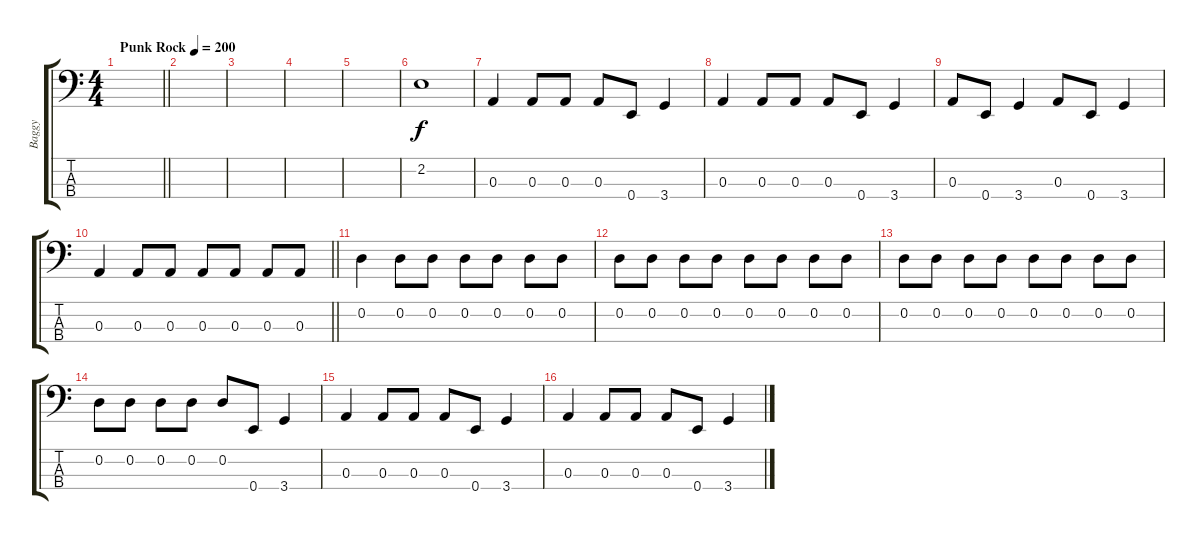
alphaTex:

\track ("Baggy" "Baggy") {instrument electricbasspick}
\staff {score tabs}
\tuning (G2 D2 A1 E1) {hide}
\ts (4 4)
\tempo (200 "Punk Rock")
\clef f4
\barLineRight lightlight
\ks c
|
|
|
|
|
2.2.1 |
0.3.4 0.3.8 0.3.8 0.3.8 0.4.8 3.4.4 |
0.3.4 0.3.8 0.3.8 0.3.8 0.4.8 3.4.4 |
0.3.8 0.4.8 3.4.4 0.3.8 0.4.8 3.4.4 |
\barLineRight lightlight
0.3.4 0.3.8 0.3.8 0.3.8 0.3.8 0.3.8 0.3.8 |
0.2.4 0.2.8 0.2.8 0.2.8 0.2.8 0.2.8 0.2.8 |
0.2.8 0.2.8 0.2.8 0.2.8 0.2.8 0.2.8 0.2.8 0.2.8 |
0.2.8 0.2.8 0.2.8 0.2.8 0.2.8 0.2.8 0.2.8 0.2.8 |
0.2.8 0.2.8 0.2.8 0.2.8 0.2.8 0.4.8 3.4.4 |
0.3.4 0.3.8 0.3.8 0.3.8 0.4.8 3.4.4 |
0.3.4 0.3.8 0.3.8 0.3.8 0.4.8 3.4.4
